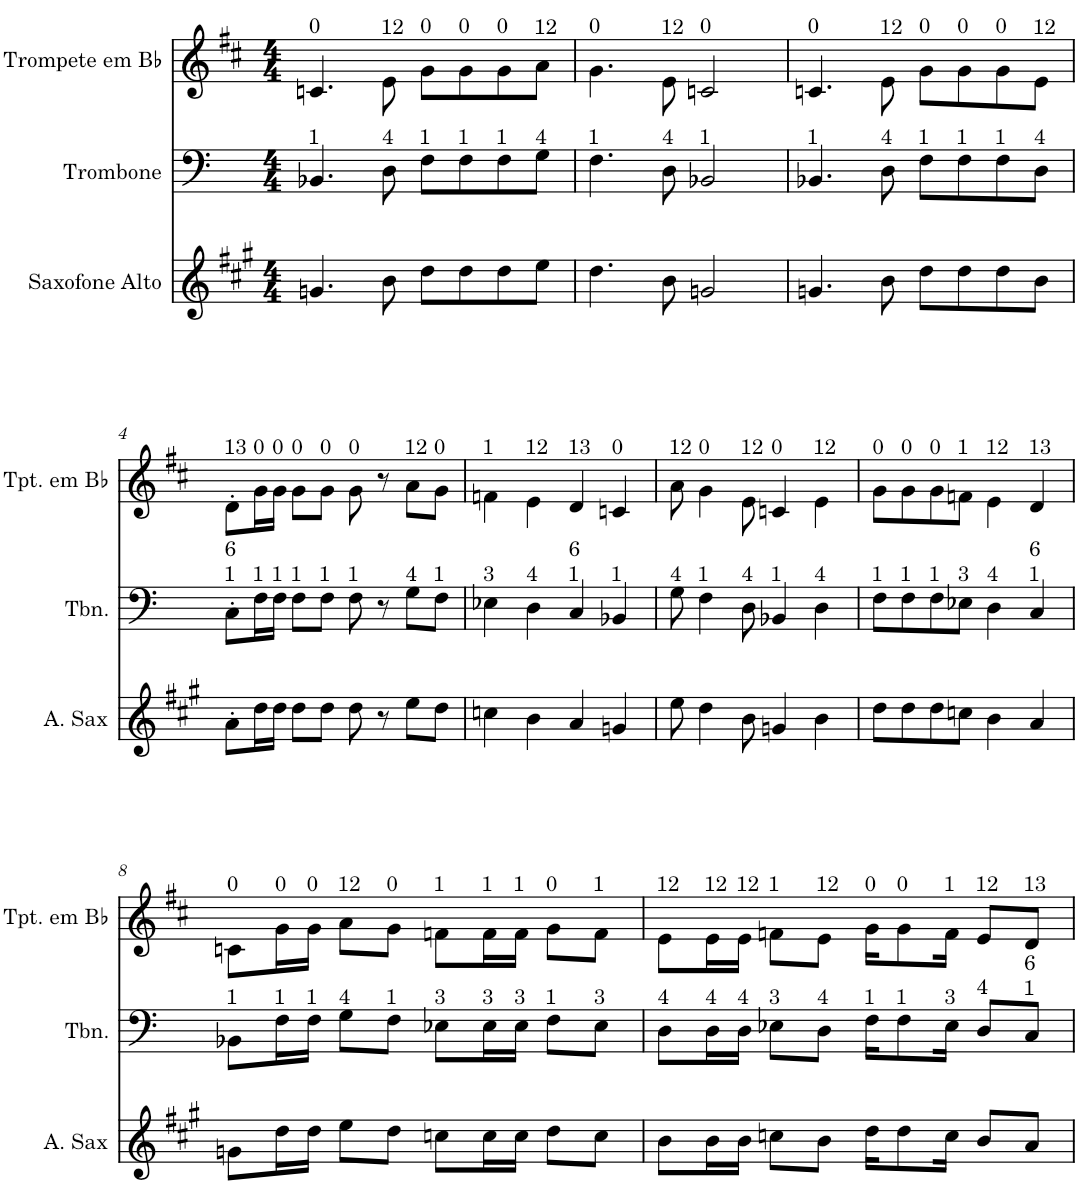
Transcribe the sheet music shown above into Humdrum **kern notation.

**kern	**kern	**kern
*part3	*part2	*part1
*staff3	*staff2	*staff1
*I"Saxofone Alto	*I"Trombone	*I"Trompete em Bb
*	*I'Tbn.	*I'Tpt. em Bb
*clefG2	*clefF4	*clefG2
*Trd5c9	*	*Trd1c2
*k[f#c#g#]	*k[]	*k[f#c#]
*M4/4	*M4/4	*M4/4
=1	=1	=1
!	!	!LO:TX:a:t=0
!	!LO:TX:a:t=1	!
4.gn/	4.BB-X/	4.cn/
!	!	!LO:TX:a:t=12
!	!LO:TX:a:t=4	!
8b\	8D\	8e\
!	!	!LO:TX:a:t=0
!	!LO:TX:a:t=1	!
8dd\L	8F\L	8g\L
!	!	!LO:TX:a:t=0
!	!LO:TX:a:t=1	!
8dd\	8F\	8g\
!	!	!LO:TX:a:t=0
!	!LO:TX:a:t=1	!
8dd\	8F\	8g\
!	!	!LO:TX:a:t=12
!	!LO:TX:a:t=4	!
8ee\J	8G\J	8a\J
=2	=2	=2
!	!	!LO:TX:a:t=0
!	!LO:TX:a:t=1	!
4.dd\	4.F\	4.g\
!	!	!LO:TX:a:t=12
!	!LO:TX:a:t=4	!
8b\	8D\	8e\
!	!	!LO:TX:a:t=0
!	!LO:TX:a:t=1	!
2gn/	2BB-X/	2cn/
=3	=3	=3
!	!	!LO:TX:a:t=0
!	!LO:TX:a:t=1	!
4.gn/	4.BB-X/	4.cn/
!	!	!LO:TX:a:t=12
!	!LO:TX:a:t=4	!
8b\	8D\	8e\
!	!	!LO:TX:a:t=0
!	!LO:TX:a:t=1	!
8dd\L	8F\L	8g\L
!	!	!LO:TX:a:t=0
!	!LO:TX:a:t=1	!
8dd\	8F\	8g\
!	!	!LO:TX:a:t=0
!	!LO:TX:a:t=1	!
8dd\	8F\	8g\
!	!	!LO:TX:a:t=12
!	!LO:TX:a:t=4	!
8b\J	8D\J	8e\J
!!LO:LB:g=z
=4	=4	=4
!	!	!LO:TX:a:t=13
!	!LO:TX:a:t=6	!
!	!LO:TX:a:t=1	!
8a'\L	8C'\L	8d'\L
!	!	!LO:TX:a:t=0
!	!LO:TX:a:t=1	!
16dd\L	16F\L	16g\L
!	!	!LO:TX:a:t=0
!	!LO:TX:a:t=1	!
16dd\JJ	16F\JJ	16g\JJ
!	!	!LO:TX:a:t=0
!	!LO:TX:a:t=1	!
8dd\L	8F\L	8g\L
!	!	!LO:TX:a:t=0
!	!LO:TX:a:t=1	!
8dd\J	8F\J	8g\J
!	!	!LO:TX:a:t=0
!	!LO:TX:a:t=1	!
8dd\	8F\	8g\
8r	8r	8r
!	!	!LO:TX:a:t=12
!	!LO:TX:a:t=4	!
8ee\L	8G\L	8a\L
!	!	!LO:TX:a:t=0
!	!LO:TX:a:t=1	!
8dd\J	8F\J	8g\J
=5	=5	=5
!	!	!LO:TX:a:t=1
!	!LO:TX:a:t=3	!
4ccn\	4E-X\	4fn\
!	!	!LO:TX:a:t=12
!	!LO:TX:a:t=4	!
4b\	4D\	4e\
!	!	!LO:TX:a:t=13
!	!LO:TX:a:t=6	!
!	!LO:TX:a:t=1	!
4a/	4C/	4d/
!	!	!LO:TX:a:t=0
!	!LO:TX:a:t=1	!
4gn/	4BB-X/	4cn/
=6	=6	=6
!	!	!LO:TX:a:t=12
!	!LO:TX:a:t=4	!
8ee\	8G\	8a\
!	!	!LO:TX:a:t=0
!	!LO:TX:a:t=1	!
4dd\	4F\	4g\
!	!	!LO:TX:a:t=12
!	!LO:TX:a:t=4	!
8b\	8D\	8e\
!	!	!LO:TX:a:t=0
!	!LO:TX:a:t=1	!
4gn/	4BB-X/	4cn/
!	!	!LO:TX:a:t=12
!	!LO:TX:a:t=4	!
4b\	4D\	4e\
=7	=7	=7
!	!	!LO:TX:a:t=0
!	!LO:TX:a:t=1	!
8dd\L	8F\L	8g\L
!	!	!LO:TX:a:t=0
!	!LO:TX:a:t=1	!
8dd\	8F\	8g\
!	!	!LO:TX:a:t=0
!	!LO:TX:a:t=1	!
8dd\	8F\	8g\
!	!	!LO:TX:a:t=1
!	!LO:TX:a:t=3	!
8ccn\J	8E-X\J	8fn\J
!	!	!LO:TX:a:t=12
!	!LO:TX:a:t=4	!
4b\	4D\	4e\
!	!	!LO:TX:a:t=13
!	!LO:TX:a:t=6	!
!	!LO:TX:a:t=1	!
4a/	4C/	4d/
!!LO:LB:g=z
=8	=8	=8
!	!	!LO:TX:a:t=0
!	!LO:TX:a:t=1	!
8gn\L	8BB-X\L	8cn\L
!	!	!LO:TX:a:t=0
!	!LO:TX:a:t=1	!
16dd\L	16F\L	16g\L
!	!	!LO:TX:a:t=0
!	!LO:TX:a:t=1	!
16dd\JJ	16F\JJ	16g\JJ
!	!	!LO:TX:a:t=12
!	!LO:TX:a:t=4	!
8ee\L	8G\L	8a\L
!	!	!LO:TX:a:t=0
!	!LO:TX:a:t=1	!
8dd\J	8F\J	8g\J
!	!	!LO:TX:a:t=1
!	!LO:TX:a:t=3	!
8ccn\L	8E-X\L	8fn\L
!	!	!LO:TX:a:t=1
!	!LO:TX:a:t=3	!
16cc\L	16E-\L	16f\L
!	!	!LO:TX:a:t=1
!	!LO:TX:a:t=3	!
16cc\JJ	16E-\JJ	16f\JJ
!	!	!LO:TX:a:t=0
!	!LO:TX:a:t=1	!
8dd\L	8F\L	8g\L
!	!	!LO:TX:a:t=1
!	!LO:TX:a:t=3	!
8cc\J	8E-\J	8f\J
=9	=9	=9
!	!	!LO:TX:a:t=12
!	!LO:TX:a:t=4	!
8b\L	8D\L	8e\L
!	!	!LO:TX:a:t=12
!	!LO:TX:a:t=4	!
16b\L	16D\L	16e\L
!	!	!LO:TX:a:t=12
!	!LO:TX:a:t=4	!
16b\JJ	16D\JJ	16e\JJ
!	!	!LO:TX:a:t=1
!	!LO:TX:a:t=3	!
8ccn\L	8E-X\L	8fn\L
!	!	!LO:TX:a:t=12
!	!LO:TX:a:t=4	!
8b\J	8D\J	8e\J
!	!	!LO:TX:a:t=0
!	!LO:TX:a:t=1	!
16dd\KL	16F\KL	16g\KL
!	!	!LO:TX:a:t=0
!	!LO:TX:a:t=1	!
8dd\	8F\	8g\
!	!	!LO:TX:a:t=1
!	!LO:TX:a:t=3	!
16cc\Jk	16E-\Jk	16f\Jk
!	!	!LO:TX:a:t=12
!	!LO:TX:a:t=4	!
8b/L	8D/L	8e/L
!	!	!LO:TX:a:t=13
!	!LO:TX:a:t=6	!
!	!LO:TX:a:t=1	!
8a/J	8C/J	8d/J
=	=	=
*-	*-	*-
